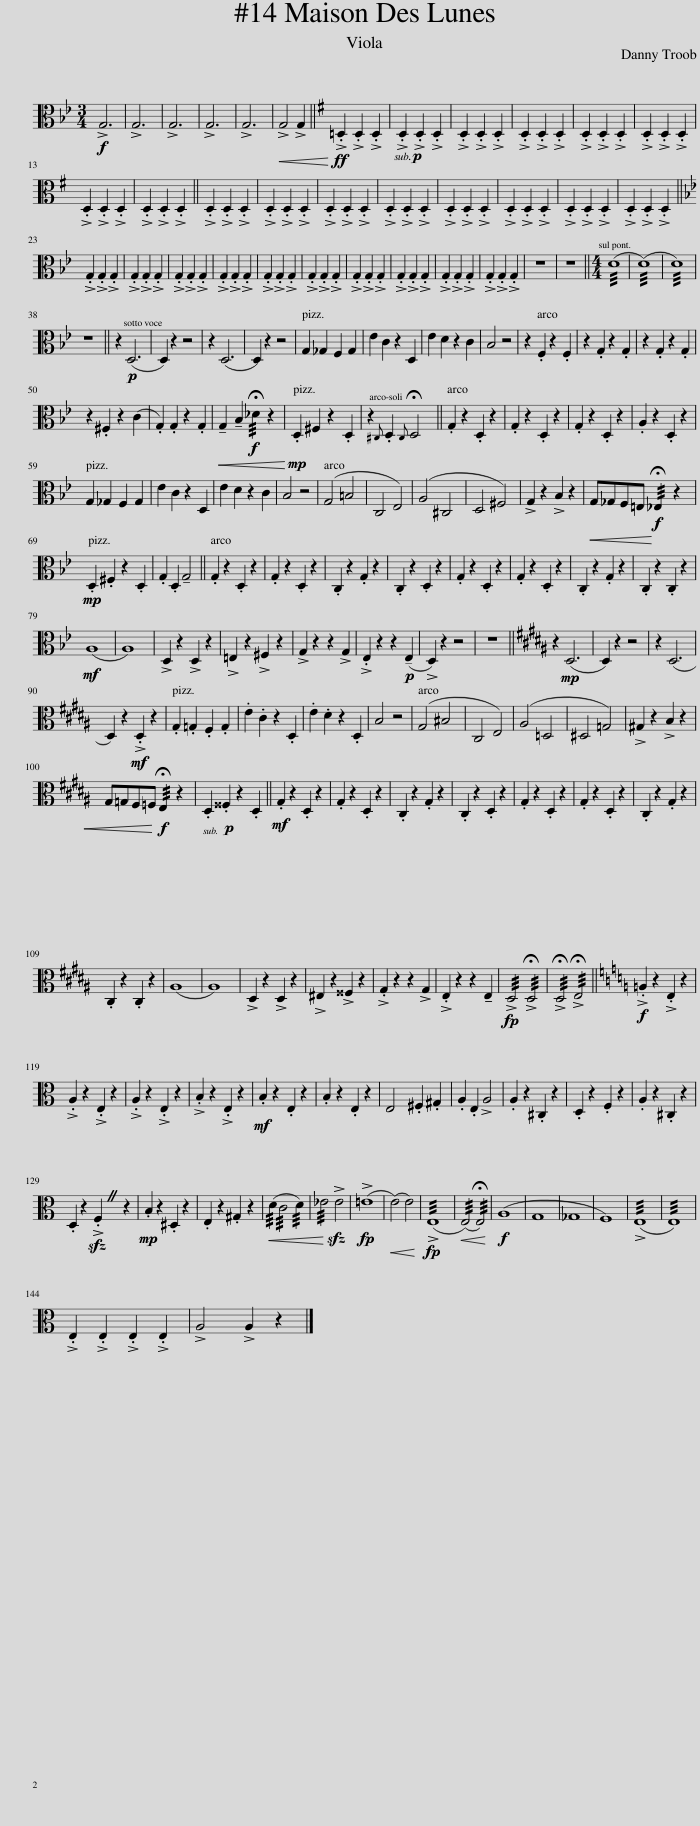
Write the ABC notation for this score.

X:1
L:1/8
M:3/4
I:linebreak $
K:Bb
V:1 alto
V:1
!f! !>!G,6 | !>!G,6 | !>!G,6 | !>!G,6 | !>!G,6 | %5
!<(! !>!G,4 !>!G,2!<)! ||[K:G]!ff! !>!.=D,2 !>!.D,2 !>!.D,2 | !>!.D,2!p! !>!.D,2 !>!.D,2 | !>!.D,2 !>!.D,2 !>!.D,2 | !>!.D,2 !>!.D,2 !>!.D,2 | %10
 !>!.D,2 !>!.D,2 !>!.D,2 | !>!.D,2 !>!.D,2 !>!.D,2 |$ !>!.D,2 !>!.D,2 !>!.D,2 | !>!.D,2 !>!.D,2 !>!.D,2 || !>!.D,2 !>!.D,2 !>!.D,2 | %15
 !>!.D,2 !>!.D,2 !>!.D,2 | !>!.D,2 !>!.D,2 !>!.D,2 | !>!.D,2 !>!.D,2 !>!.D,2 | !>!.D,2 !>!.D,2 !>!.D,2 | !>!.D,2 !>!.D,2 !>!.D,2 | %20
 !>!.D,2 !>!.D,2 !>!.D,2 | !>!.D,2 !>!.D,2 !>!.D,2 ||$[K:Bb] !>!.G,2 !>!.G,2 !>!.G,2 | !>!.G,2 !>!.G,2 !>!.G,2 | !>!.G,2 !>!.G,2 !>!.G,2 | %25
 !>!.G,2 !>!.G,2 !>!.G,2 | !>!.G,2 !>!.G,2 !>!.G,2 | !>!.G,2 !>!.G,2 !>!.G,2 | !>!.G,2 !>!.G,2 !>!.G,2 | !>!.G,2 !>!.G,2 !>!.G,2 | %30
 !>!.G,2 !>!.G,2 !>!.G,2 | !>!.G,2 !>!.G,2 !>!.G,2 | z6 | z6 ||[M:4/4] (!///!D8 | %35
 (!///!D8) | !///!D8) |$ z8 || z2!p! (D,6 | D,2) z2 z4 | %40
 z2 (D,6 | D,2) z2 z4 | G,2 _G,2 F,2 G,2 | E2 C2 z2 D,2 | E2 D2 z2 C2 | %45
 B,4 z4 | z2 .F,2 z2 .F,2 | z2 .G,2 z2 .G,2 | z2 .G,2 z2 .G,2 |$ z2 .^F,2 z2 (C2 | %50
 .G,2) .G,2 z2 .G,2 |!<(! !tenuto!G,2 !tenuto!B,2!f! !///!!fermata!_D2 z2!<)! |!mp! .D,2 ^F,2 z2 .D,2 | z2{^C,} .D,2{!fermata!C,} !fermata!D,4 || .G,2 z2 .D,2 z2 | %55
 .G,2 z2 .D,2 z2 | .G,2 z2 .D,2 z2 | .A,2 z2 .D,2 z2 |$ G,2 _G,2 F,2 G,2 | E2 C2 z2 D,2 | %60
 E2 D2 z2 C2 | B,4 z4 | (G,4 =B,4 | C,4 E,4) | (A,4 ^C,4 | %65
 D,4 ^F,4) | !>!G,2 z2 !>!B,2 z2 |!<(! G,_G,F,=E,!f! !///!!fermata!_E,2 z2!<)! |$!mp! .D,2 .^F,2 z2 .D,2 | .G,2 .D,2 !tenuto!G,4 || %70
 .G,2 z2 .D,2 z2 | .G,2 z2 .D,2 z2 | .C,2 z2 .G,2 z2 | .C,2 z2 .D,2 z2 | .G,2 z2 .D,2 z2 | %75
 .G,2 z2 .D,2 z2 | .C,2 z2 .G,2 z2 | .C,2 z2 .C,2 z2 |$!mf! (A,8 | A,8) | %80
 !>!D,2 z2 !>!D,2 z2 | !>!=E,2 z2 !>!^F,2 z2 | !>!G,2 z2 z2 !>!G,2 | !>!.E,2 z2 z2!p! (!tenuto!E,2 | !>!D,2) z2 z4 | %85
 z8 ||[K:B] z2!mp! (D,6 | D,2) z2 z4 | z2 (D,6 |$ D,2) z2!mf! !>!.D,2 z2 | %90
 .G,2 .=G,2 .F,2 .G,2 | .E2 .C2 z2 .D,2 | .E2 .D2 z2 .D,2 | B,4 z4 | (G,4 ^B,4 | %95
 C,4 E,4) | (A,4 =D,4 | ^D,4 =G,4) | !>!^G,2 z2 !>!B,2 z2 |$ G,=G,!<(!F,=F,!f! !///!!fermata!E,2 z2!<)! | %100
 .D,2!p! .^^F,2 z2 .D,2 ||!mf! .G,2 z2 .D,2 z2 | .G,2 z2 .D,2 z2 | .C,2 z2 .G,2 z2 | .C,2 z2 .D,2 z2 | %105
 .G,2 z2 .D,2 z2 | .G,2 z2 .D,2 z2 | .C,2 z2 .G,2 z2 |$ .C,2 z2 .C,2 z2 | (A,8 | %110
 A,8) | !>!D,2 z2 !>!D,2 z2 | !>!^E,2 z2 !>!^^F,2 z2 | !>!.G,2 z2 z2 !>!G,2 | !>!.E,2 z2 z2 !tenuto!E,2 | %115
 !///!!>!D,4 !///!!>!!fermata!D,4 | !///!!>!!fermata!D,4 !///!!>!!fermata!E,4 ||[K:C]!f! !>!.=A,2 z2 !>!.E,2 z2 |$ !>!.A,2 z2 !>!.E,2 z2 | !>!.A,2 z2 !>!.E,2 z2 | %120
 !>!.B,2 z2 !>!.E,2 z2 |!mf! .B,2 z2 .E,2 z2 | .B,2 z2 .E,2 z2 | E,4 .^F,2 .^G,2 | .A,2 .E,2 !>!A,4 | %125
 .A,2 z2 .^C,2 z2 | .D,2 z2 .F,2 z2 | .A,2 z2 .^C,2 z2 |$ .D,2 z2!sfz! !>!.F,2 z2 |!mp! .B,2 z2 .^D,2 z2 | %130
 .E,2 z2 .^G,2 z2 |!<(! (!///!D2 !///!C4 !///!D2)!<)! | !///!_E4!sfz! !>!E4 | (!>!=E8 |!<(! (E4) E4)!<)! | %135
 (!///!!>!E,8 |!<(! (!///!E,4) !///!!fermata!E,4)!<)! |!f! (A,8 | G,8 | _G,8 | %140
 F,8) | (!///!!>!E,8 | !///!E,8) |$ !>!.E,2 !>!.E,2 !>!.E,2 !>!.E,2 | !>!A,4 !>!A,2 z2 |] %145
